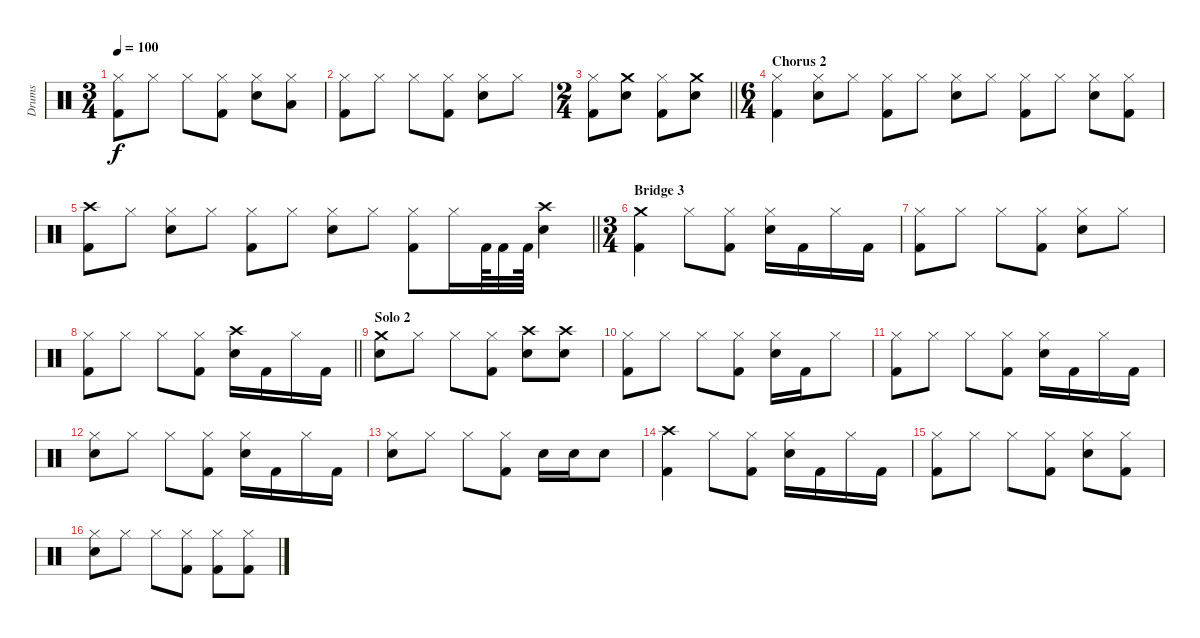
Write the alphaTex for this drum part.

\track ("Drums" "Drums") {instrument percussion}
\staff {score}
\articulation defaults
\ts (3 4)
\tempo 100
\clef neutral
\ks c
("Hi-Hat (closed)" "Kick (hit) 2").8{dy f} "Hi-Hat (closed)".8 "Hi-Hat (closed)".8 ("Hi-Hat (closed)" "Kick (hit) 2").8 ("Hi-Hat (closed)" "Snare (hit) 2").8 ("Hi-Hat (closed)" "Low Tom (hit)").8 |
("Hi-Hat (closed)" "Kick (hit) 2").8 "Hi-Hat (closed)".8 "Hi-Hat (closed)".8 ("Hi-Hat (closed)" "Kick (hit) 2").8 ("Hi-Hat (closed)" "Snare (hit) 2").8 "Hi-Hat (closed)".8 |
\ts (2 4)
\barLineRight lightlight
("Hi-Hat (closed)" "Kick (hit) 2").8 ("Crash medium (hit)" "Snare (hit) 2").8 ("Hi-Hat (closed)" "Kick (hit) 2").8 ("Crash medium (hit)" "Snare (hit) 2").8 |
\ts (6 4)
\section ("" "Chorus 2")
("Hi-Hat (closed)" "Kick (hit) 2").4 ("Hi-Hat (closed)" "Snare (hit) 2").8 "Hi-Hat (closed)".8 ("Hi-Hat (closed)" "Kick (hit) 2").8 "Hi-Hat (closed)".8 ("Hi-Hat (closed)" "Snare (hit) 2").8 "Hi-Hat (closed)".8 ("Hi-Hat (closed)" "Kick (hit) 2").8 "Hi-Hat (closed)".8 ("Hi-Hat (closed)" "Snare (hit) 2").8 ("Hi-Hat (closed)" "Kick (hit) 2").8 |
\barLineRight lightlight
("Crash high (hit)" "Kick (hit) 2").8 "Hi-Hat (closed)".8 ("Hi-Hat (closed)" "Snare (hit) 2").8 "Hi-Hat (closed)".8 ("Hi-Hat (closed)" "Kick (hit) 2").8 "Hi-Hat (closed)".8 ("Hi-Hat (closed)" "Snare (hit) 2").8 "Hi-Hat (closed)".8 ("Hi-Hat (closed)" "Kick (hit) 2").8 "Hi-Hat (closed)".16 "Kick (hit) 2".64 "Kick (hit) 2".32 "Kick (hit) 2".64 ("Crash high (hit)" "Snare (hit) 2").4 |
\ts (3 4)
\section ("" "Bridge 3")
("Crash medium (hit)" "Kick (hit) 2").4 "Hi-Hat (closed)".8 ("Hi-Hat (closed)" "Kick (hit) 2").8 ("Hi-Hat (closed)" "Snare (hit) 2").16 "Kick (hit) 2".16 "Hi-Hat (closed)".16 "Kick (hit) 2".16 |
("Hi-Hat (closed)" "Kick (hit) 2").8 "Hi-Hat (closed)".8 "Hi-Hat (closed)".8 ("Hi-Hat (closed)" "Kick (hit) 2").8 ("Hi-Hat (closed)" "Snare (hit) 2").8 "Hi-Hat (closed)".8 |
\barLineRight lightlight
("Hi-Hat (closed)" "Kick (hit) 2").8 "Hi-Hat (closed)".8 "Hi-Hat (closed)".8 ("Hi-Hat (closed)" "Kick (hit) 2").8 ("Crash high (hit)" "Snare (hit) 2").16 "Kick (hit) 2".16 "Hi-Hat (closed)".16 "Kick (hit) 2".16 |
\section ("" "Solo 2")
("Crash medium (hit)" "Snare (hit) 2").8 "Hi-Hat (closed)".8 "Hi-Hat (closed)".8 ("Hi-Hat (closed)" "Kick (hit) 2").8 ("Crash high (hit)" "Snare (hit) 2").8 ("Crash high (hit)" "Snare (hit) 2").8 |
("Hi-Hat (closed)" "Kick (hit) 2").8 "Hi-Hat (closed)".8 "Hi-Hat (closed)".8 ("Hi-Hat (closed)" "Kick (hit) 2").8 ("Hi-Hat (closed)" "Snare (hit) 2").16 "Kick (hit) 2".16 "Hi-Hat (closed)".8 |
("Hi-Hat (closed)" "Kick (hit) 2").8 "Hi-Hat (closed)".8 "Hi-Hat (closed)".8 ("Hi-Hat (closed)" "Kick (hit) 2").8 ("Hi-Hat (closed)" "Snare (hit) 2").16 "Kick (hit) 2".16 "Hi-Hat (closed)".16 "Kick (hit) 2".16 |
("Hi-Hat (closed)" "Snare (hit) 2").8 "Hi-Hat (closed)".8 "Hi-Hat (closed)".8 ("Hi-Hat (closed)" "Kick (hit) 2").8 ("Hi-Hat (closed)" "Snare (hit) 2").16 "Kick (hit) 2".16 "Hi-Hat (closed)".16 "Kick (hit) 2".16 |
("Hi-Hat (closed)" "Snare (hit) 2").8 "Hi-Hat (closed)".8 "Hi-Hat (closed)".8 ("Hi-Hat (closed)" "Kick (hit) 2").8 "Snare (hit) 2".16 "Snare (hit) 2".16 "Snare (hit) 2".8 |
("Crash high (hit)" "Kick (hit) 2").4 "Hi-Hat (closed)".8 ("Hi-Hat (closed)" "Kick (hit) 2").8 ("Hi-Hat (closed)" "Snare (hit) 2").16 "Kick (hit) 2".16 "Hi-Hat (closed)".16 "Kick (hit) 2".16 |
("Hi-Hat (closed)" "Kick (hit) 2").8 "Hi-Hat (closed)".8 "Hi-Hat (closed)".8 ("Hi-Hat (closed)" "Kick (hit) 2").8 ("Hi-Hat (closed)" "Snare (hit) 2").8 ("Hi-Hat (closed)" "Kick (hit) 2").8 |
("Hi-Hat (closed)" "Snare (hit) 2").8 "Hi-Hat (closed)".8 "Hi-Hat (closed)".8 ("Hi-Hat (closed)" "Kick (hit) 2").8 ("Hi-Hat (closed)" "Kick (hit) 2").8 ("Hi-Hat (closed)" "Kick (hit) 2").8
